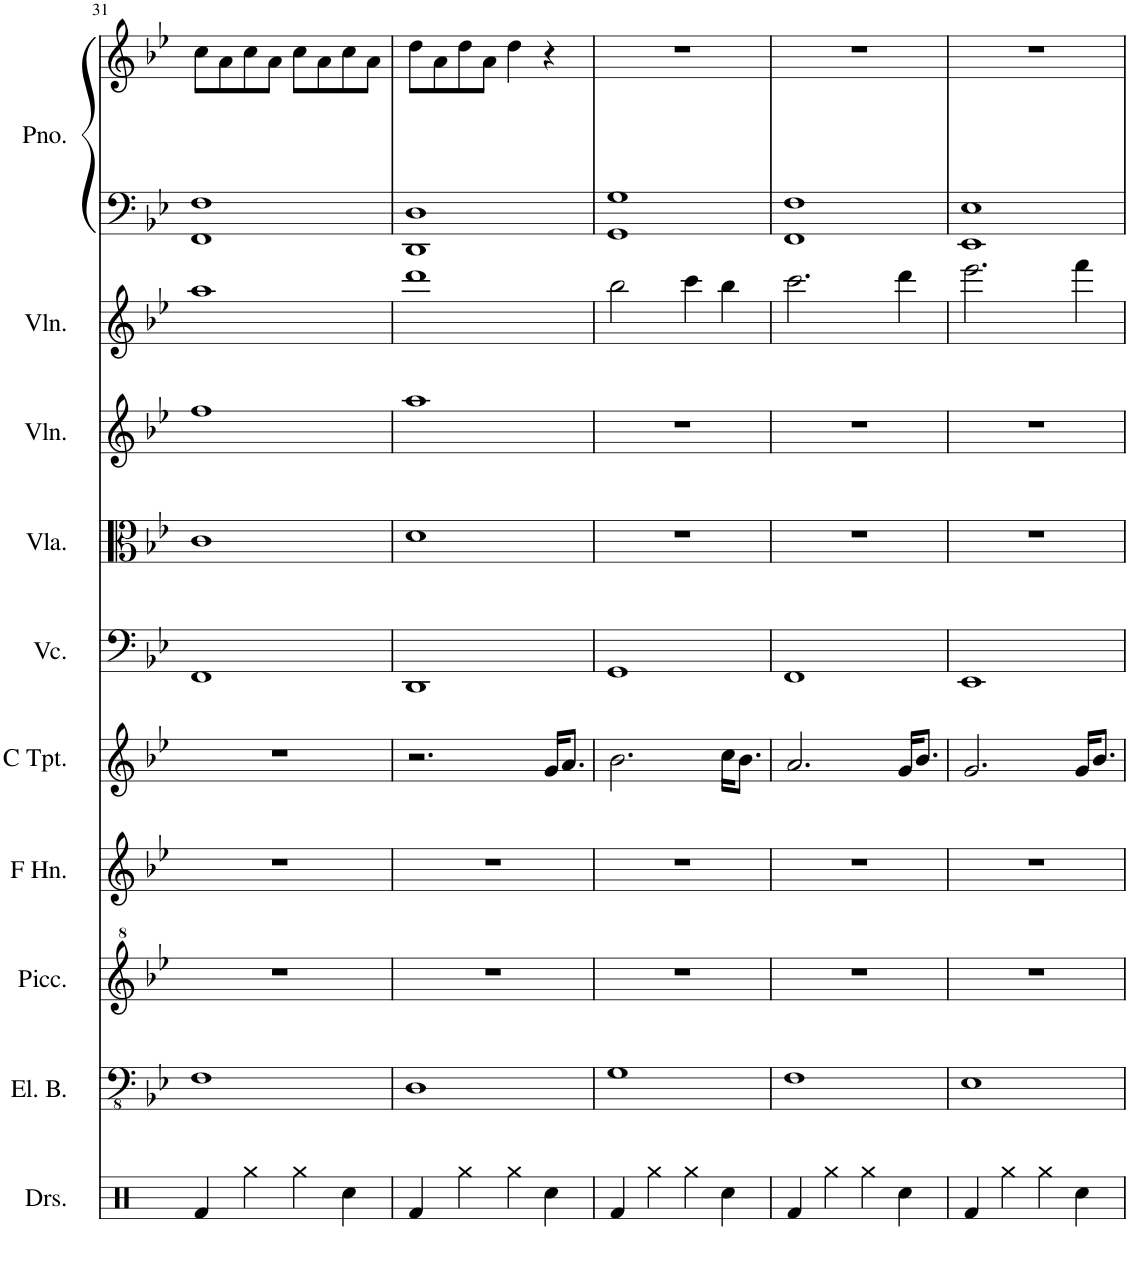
**kern	**kern	**kern	**kern	**kern	**kern	**kern	**kern	**kern	**kern	**kern
*part10	*part9	*part8	*part7	*part6	*part5	*part4	*part3	*part2	*part1	*part1
*staff11	*staff10	*staff9	*staff8	*staff7	*staff6	*staff5	*staff4	*staff3	*staff2	*staff1
*I"Drumset	*I"Electric Bass	*I"Piccolo	*I"Horn in F	*I"C Trumpet	*I"Violoncello	*I"Viola	*I"Violin	*I"Violin	*I"Piano	*
*I'Drs.	*I'El. B.	*I'Picc.	*	*I'C Tpt.	*I'Vc.	*I'Vla.	*I'Vln.	*I'Vln.	*I'Pno.	*
!!LO:PB:g=z
*clefX	*clefFv4	*clefG^2	*clefG2	*clefG2	*clefF4	*clefC3	*clefG2	*clefG2	*clefF4	*clefG2
*	*	*ITrd-7c-12	*ITrd4c7	*	*	*	*	*	*	*
*k[]	*k[b-e-]	*k[b-e-]	*k[b-e-]	*k[b-e-]	*k[b-e-]	*k[b-e-]	*k[b-e-]	*k[b-e-]	*k[b-e-]	*k[b-e-]
*M4/4	*M4/4	*M4/4	*M4/4	*M4/4	*M4/4	*M4/4	*M4/4	*M4/4	*M4/4	*M4/4
=31	=31	=31	=31	=31	=31	=31	=31	=31	=31	=31
4Rf/	1FF	1r	1r	1r	1FF	1c	1ff	1aa	1FF 1F	8cc\L
.	.	.	.	.	.	.	.	.	.	8a\
4Rgg\	.	.	.	.	.	.	.	.	.	8cc\
.	.	.	.	.	.	.	.	.	.	8a\J
4Rgg\	.	.	.	.	.	.	.	.	.	8cc\L
.	.	.	.	.	.	.	.	.	.	8a\
4Rcc\	.	.	.	.	.	.	.	.	.	8cc\
.	.	.	.	.	.	.	.	.	.	8a\J
=32	=32	=32	=32	=32	=32	=32	=32	=32	=32	=32
4Rf/	1DD	1r	1r	2.r	1DD	1d	1aa	1ddd	1DD 1D	8dd\L
.	.	.	.	.	.	.	.	.	.	8a\
4Rgg\	.	.	.	.	.	.	.	.	.	8dd\
.	.	.	.	.	.	.	.	.	.	8a\J
4Rgg\	.	.	.	.	.	.	.	.	.	4dd\
4Rcc\	.	.	.	16g/KL	.	.	.	.	.	4r
.	.	.	.	8.a/J	.	.	.	.	.	.
=33	=33	=33	=33	=33	=33	=33	=33	=33	=33	=33
4Rf/	1GG	1r	1r	2.b-\	1GG	1r	1r	2bb-\	1GG 1G	1r
4Rgg\	.	.	.	.	.	.	.	.	.	.
4Rgg\	.	.	.	.	.	.	.	4ccc\	.	.
4Rcc\	.	.	.	16cc\KL	.	.	.	4bb-\	.	.
.	.	.	.	8.b-\J	.	.	.	.	.	.
=34	=34	=34	=34	=34	=34	=34	=34	=34	=34	=34
4Rf/	1FF	1r	1r	2.a/	1FF	1r	1r	2.ccc\	1FF 1F	1r
4Rgg\	.	.	.	.	.	.	.	.	.	.
4Rgg\	.	.	.	.	.	.	.	.	.	.
4Rcc\	.	.	.	16g/KL	.	.	.	4ddd\	.	.
.	.	.	.	8.b-/J	.	.	.	.	.	.
=35	=35	=35	=35	=35	=35	=35	=35	=35	=35	=35
4Rf/	1EE-	1r	1r	2.g/	1EE-	1r	1r	2.eee-\	1EE- 1E-	1r
4Rgg\	.	.	.	.	.	.	.	.	.	.
4Rgg\	.	.	.	.	.	.	.	.	.	.
4Rcc\	.	.	.	16g/KL	.	.	.	4fff\	.	.
.	.	.	.	8.b-/J	.	.	.	.	.	.
=	=	=	=	=	=	=	=	=	=	=
*-	*-	*-	*-	*-	*-	*-	*-	*-	*-	*-
